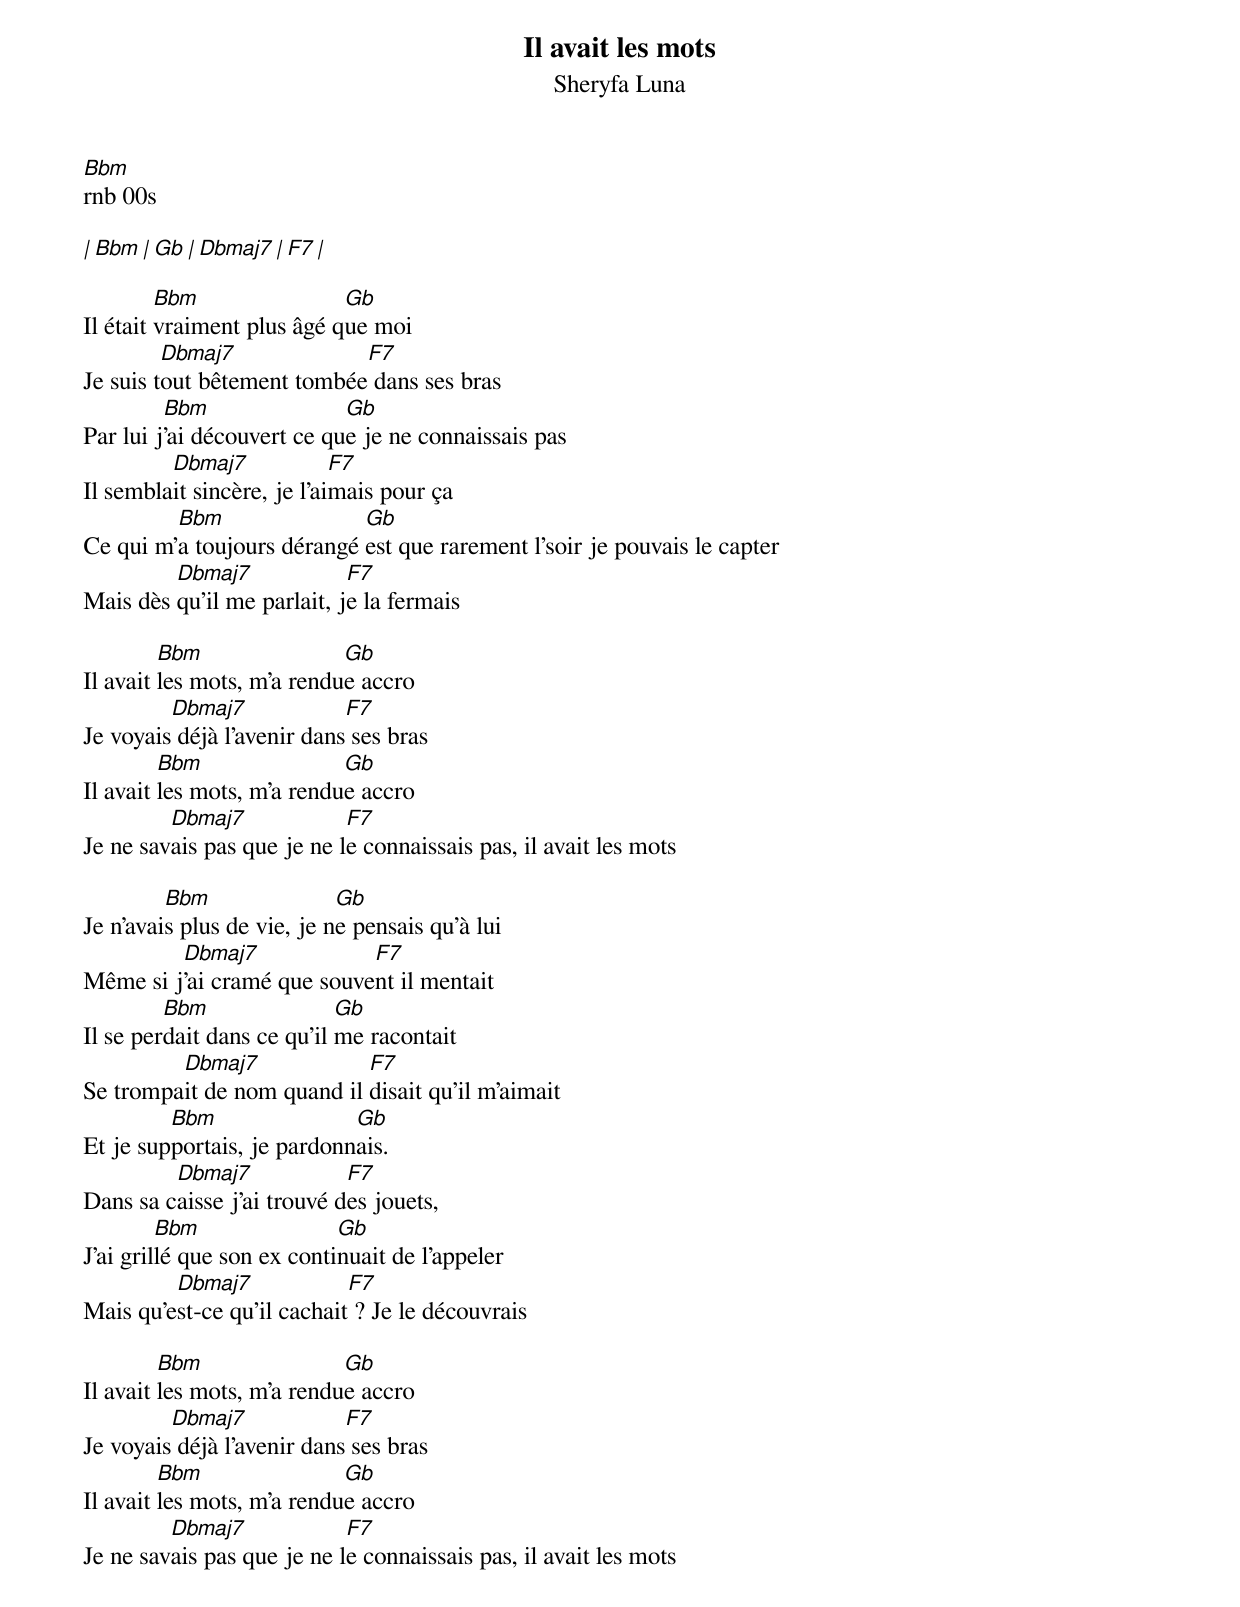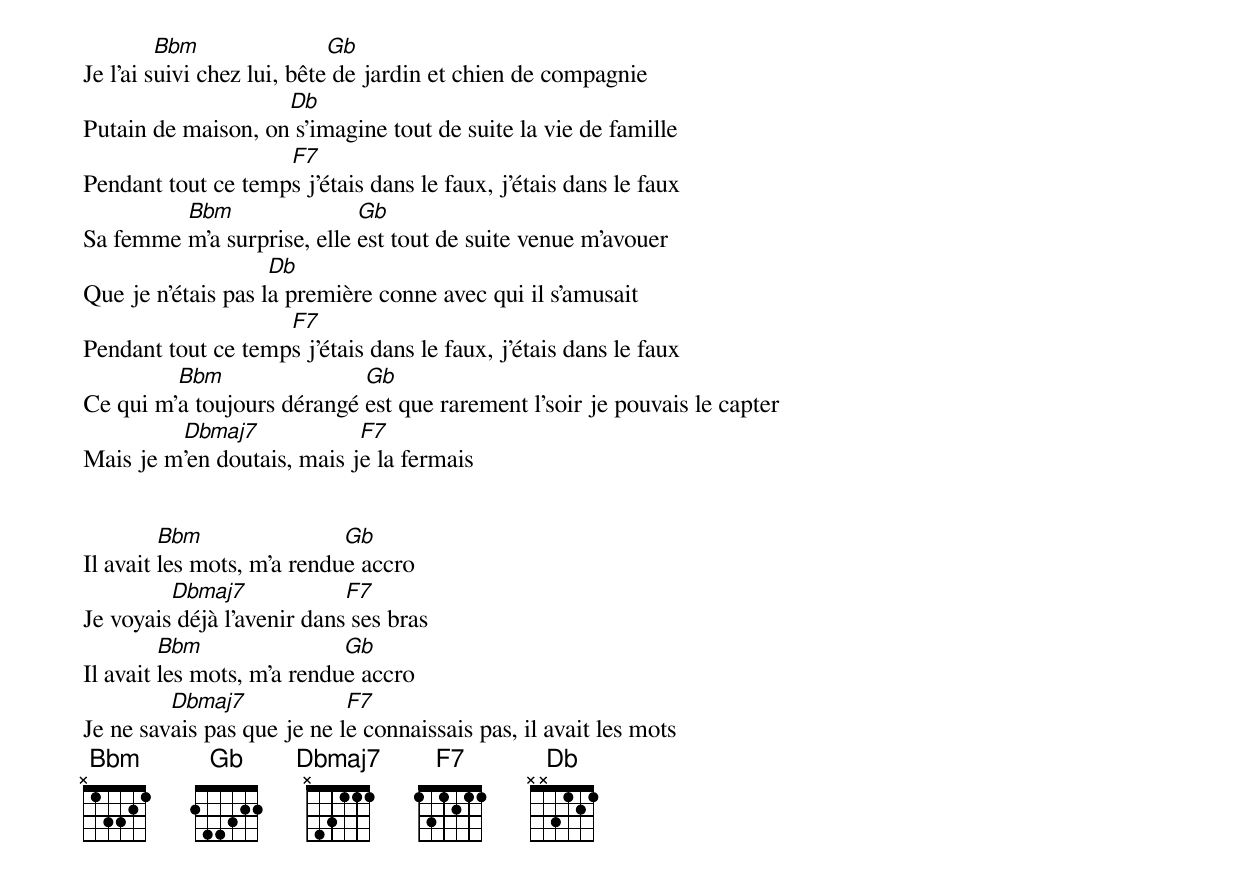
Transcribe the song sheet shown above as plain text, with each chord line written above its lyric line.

Il avait les mots
Sheryfa Luna
Bbm
rnb 00s

| Bbm   | Gb    | Dbmaj7  | F7    |

         Bbm                Gb
Il était vraiment plus âgé que moi
         Dbmaj7             F7
Je suis tout bêtement tombée dans ses bras
         Bbm                Gb
Par lui j'ai découvert ce que je ne connaissais pas
         Dbmaj7             F7
Il semblait sincère, je l'aimais pour ça
         Bbm                Gb
Ce qui m'a toujours dérangé est que rarement l'soir je pouvais le capter
         Dbmaj7             F7
Mais dès qu'il me parlait, je la fermais

         Bbm                Gb
Il avait les mots, m'a rendue accro
         Dbmaj7             F7
Je voyais déjà l'avenir dans ses bras
         Bbm                Gb
Il avait les mots, m'a rendue accro
         Dbmaj7             F7
Je ne savais pas que je ne le connaissais pas, il avait les mots

         Bbm                Gb
Je n'avais plus de vie, je ne pensais qu'à lui
         Dbmaj7             F7
Même si j'ai cramé que souvent il mentait
         Bbm                Gb
Il se perdait dans ce qu'il me racontait
         Dbmaj7             F7
Se trompait de nom quand il disait qu'il m'aimait
         Bbm                Gb
Et je supportais, je pardonnais.
         Dbmaj7             F7
Dans sa caisse j'ai trouvé des jouets,
         Bbm                Gb
J'ai grillé que son ex continuait de l'appeler
         Dbmaj7             F7
Mais qu'est-ce qu'il cachait ? Je le découvrais

         Bbm                Gb
Il avait les mots, m'a rendue accro
         Dbmaj7             F7
Je voyais déjà l'avenir dans ses bras
         Bbm                Gb
Il avait les mots, m'a rendue accro
         Dbmaj7             F7
Je ne savais pas que je ne le connaissais pas, il avait les mots


         Bbm                Gb
Je l'ai suivi chez lui, bête de jardin et chien de compagnie
                    Db
Putain de maison, on s'imagine tout de suite la vie de famille
                    F7
Pendant tout ce temps j'étais dans le faux, j'étais dans le faux
         Bbm                Gb
Sa femme m'a surprise, elle est tout de suite venue m'avouer
                    Db
Que je n'étais pas la première conne avec qui il s'amusait
                    F7
Pendant tout ce temps j'étais dans le faux, j'étais dans le faux
         Bbm                Gb
Ce qui m'a toujours dérangé est que rarement l'soir je pouvais le capter
         Dbmaj7             F7
Mais je m'en doutais, mais je la fermais


         Bbm                Gb
Il avait les mots, m'a rendue accro
         Dbmaj7             F7
Je voyais déjà l'avenir dans ses bras
         Bbm                Gb
Il avait les mots, m'a rendue accro
         Dbmaj7             F7
Je ne savais pas que je ne le connaissais pas, il avait les mots
